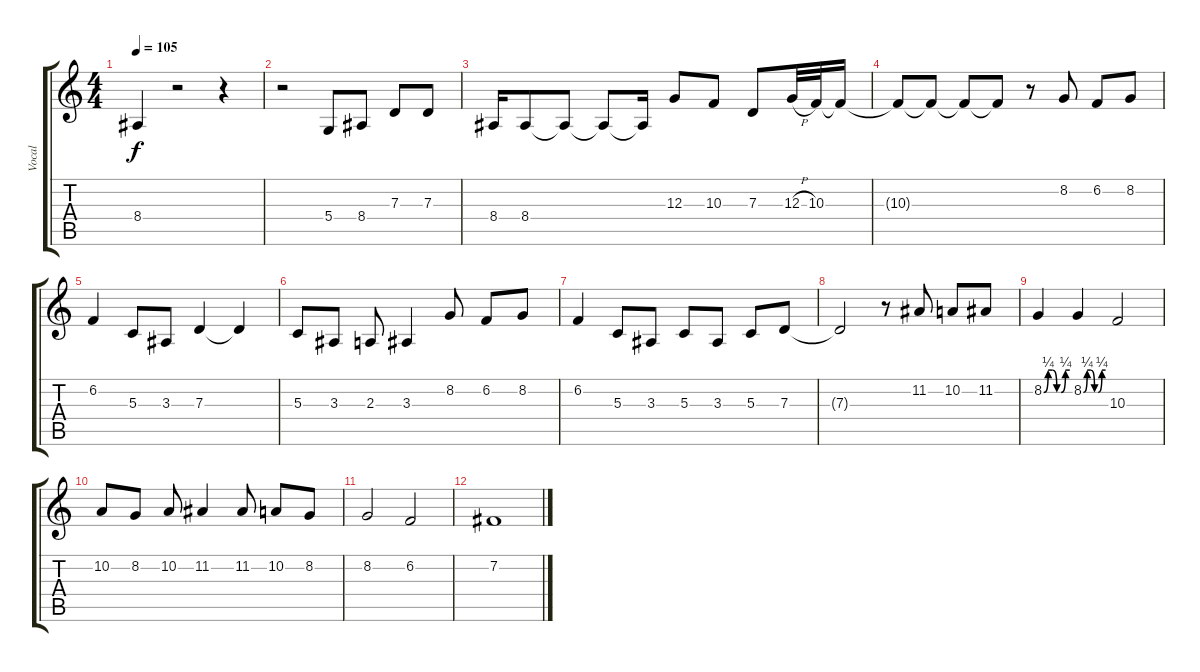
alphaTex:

\track ("Vocal" "Vocal") {instrument flute}
\staff {score tabs}
\tuning (E4 B3 G3 D3 A2 E2) {hide}
\ts (4 4)
\tempo 105
\clef g2
\ks c
8.4{t}.4{dy f} r.2 r.4 |
r.2 5.4.8 8.4.8 7.3.8 7.3.8 |
8.4.16 8.4.8 8.4{t}.8 8.4{t}.8 8.4{t}.16 12.3.8 10.3.8 7.3.8 12.3{h}.32 10.3.32 10.3{t}.16 |
10.3{t}.8 10.3{t}.8 10.3{t}.8 10.3{t}.8 r.8{instrument altosax} 8.2.8 6.2.8 8.2.8 |
6.2.4 5.3.8 3.3.8 7.3.4 7.3{t}.4 |
5.3.8 3.3.8 2.3.8 3.3.4 8.2.8 6.2.8 8.2.8 |
6.2.4 5.3.8 3.3.8 5.3.8 3.3.8 5.3.8 7.3.8 |
7.3{t}.2 r.8 11.2.8 10.2.8 11.2.8 |
8.2{be (custom 0 0 10 1 20 1 30 0 40 0 50 1 60 1)}.4 8.2{be (custom 0 0 10 1 20 1 30 0 40 0 50 1 60 1)}.4 10.3.2 |
10.2.8 8.2.8 10.2.8 11.2.4 11.2.8 10.2.8 8.2.8 |
8.2.2 6.2.2 |
7.2.1
